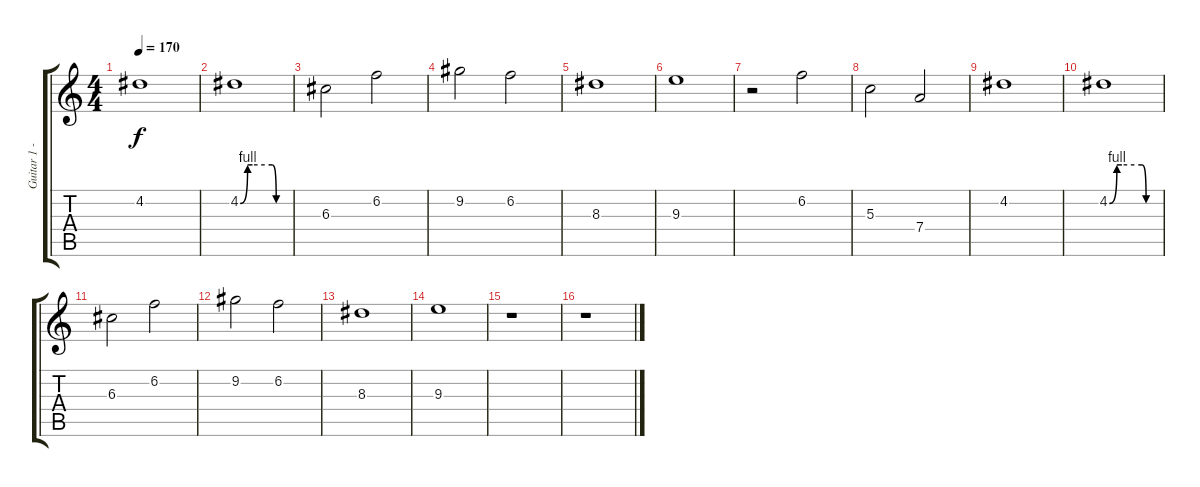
\track ("Guitar 1 - Latimer" "Guitar 1 -") {instrument electricguitarjazz}
\staff {score tabs}
\tuning (E4 B3 G3 D3 A2 E2) {hide}
\ts (4 4)
\tempo 170
\clef g2
\ks c
4.2.1{dy f} |
4.2{be (custom 0 0 9 4 15 4 30 4 39 4 44 0 51 0 60 0)}.1 |
6.3.2 6.2.2 |
9.2.2 6.2.2 |
8.3.1 |
9.3.1 |
r.2{volume 13 instrument overdrivenguitar} 6.2.2 |
5.3.2 7.4.2 |
4.2.1 |
4.2{be (custom 0 0 9 4 15 4 30 4 39 4 44 0 51 0 60 0)}.1 |
6.3.2 6.2.2 |
9.2.2 6.2.2 |
8.3.1 |
9.3.1 |
r.1 |
r.1
